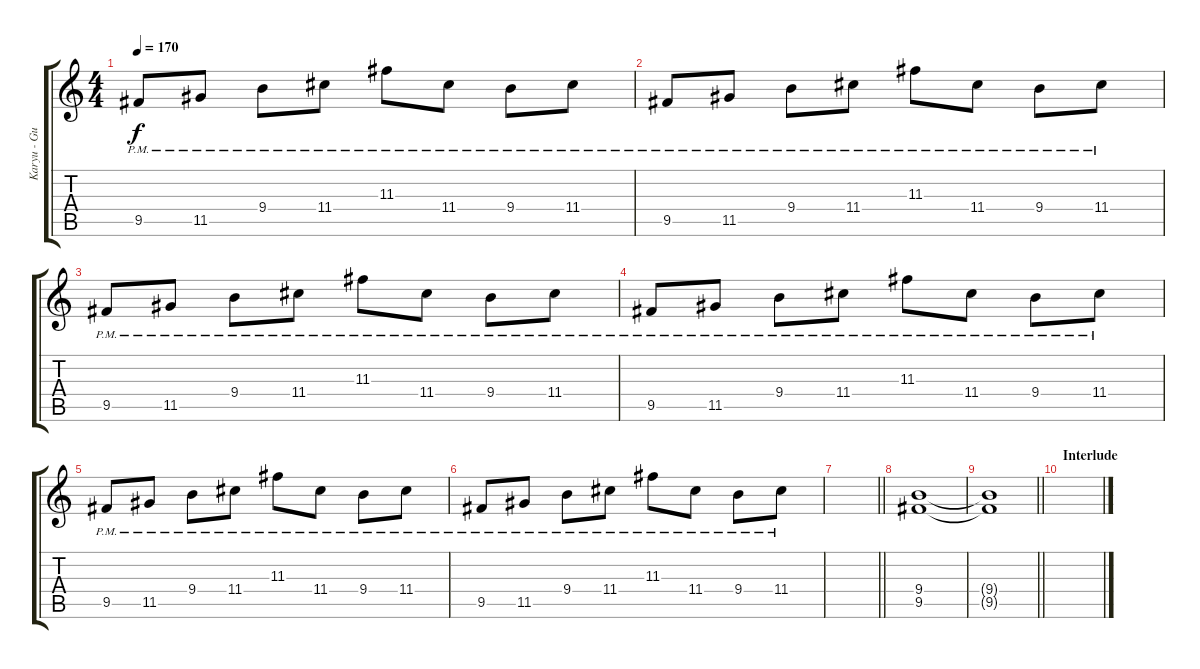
\track ("Karyu - Guitar 1" "Karyu - Gu") {instrument distortionguitar}
\staff {score tabs}
\tuning (E4 B3 G3 D3 A2 E2) {hide}
\ts (4 4)
\tempo 170
\clef g2
\ks c
9.5{pm}.8{dy f} 11.5{pm}.8 9.4{pm}.8 11.4{pm}.8 11.3{pm}.8 11.4{pm}.8 9.4{pm}.8 11.4{pm}.8 |
9.5{pm}.8 11.5{pm}.8 9.4{pm}.8 11.4{pm}.8 11.3{pm}.8 11.4{pm}.8 9.4{pm}.8 11.4{pm}.8 |
9.5{pm}.8 11.5{pm}.8 9.4{pm}.8 11.4{pm}.8 11.3{pm}.8 11.4{pm}.8 9.4{pm}.8 11.4{pm}.8 |
9.5{pm}.8 11.5{pm}.8 9.4{pm}.8 11.4{pm}.8 11.3{pm}.8 11.4{pm}.8 9.4{pm}.8 11.4{pm}.8 |
9.5{pm}.8 11.5{pm}.8 9.4{pm}.8 11.4{pm}.8 11.3{pm}.8 11.4{pm}.8 9.4{pm}.8 11.4{pm}.8 |
9.5{pm}.8 11.5{pm}.8 9.4{pm}.8 11.4{pm}.8 11.3{pm}.8 11.4{pm}.8 9.4{pm}.8 11.4{pm}.8 |
\barLineRight lightlight
|
(9.4 9.5).1 |
\barLineRight lightlight
(9.4{t} 9.5{t}).1 |
\section ("" "Interlude")
